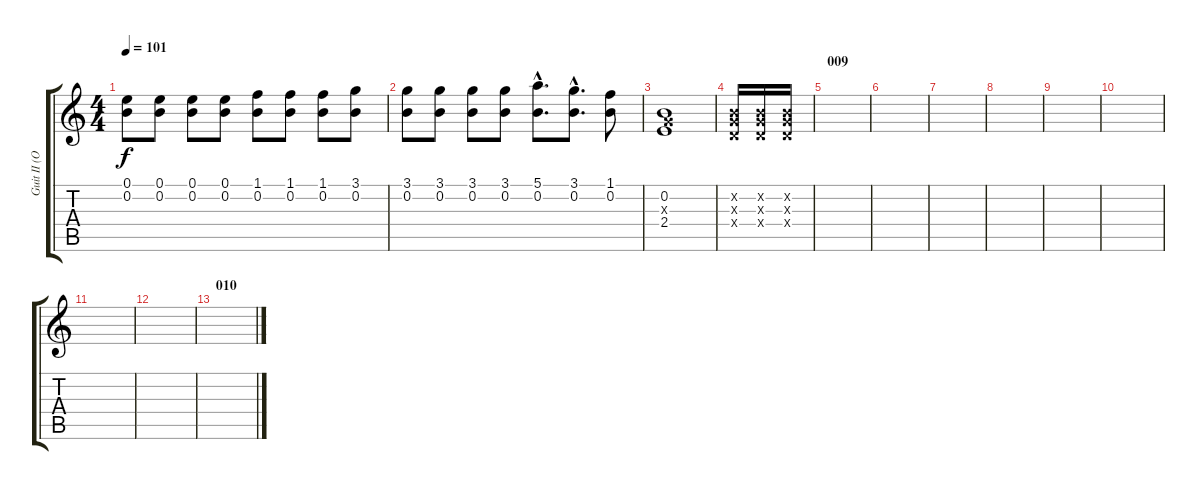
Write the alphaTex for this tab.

\track ("Guit II (Ovr)" "Guit II (O") {instrument overdrivenguitar}
\staff {score tabs}
\tuning (E4 B3 G3 D3 A2 E2) {hide}
\ts (4 4)
\tempo 101
\clef g2
\ks c
(0.1 0.2).8{dy f} (0.1 0.2).8 (0.1 0.2).8 (0.1 0.2).8 (1.1 0.2).8 (1.1 0.2).8 (1.1 0.2).8 (3.1 0.2).8 |
(3.1 0.2).8 (3.1 0.2).8 (3.1 0.2).8 (3.1 0.2).8 (5.1{hac} 0.2{hac}).8{d} (3.1{hac} 0.2{hac}).8{d} (1.1 0.2).8 |
(0.2 0.3{x} 2.4).1 |
(0.2{x} 0.3{x} 0.4{x}).16 (0.2{x} 0.3{x} 0.4{x}).16 (0.2{x} 0.3{x} 0.4{x}).16 |
\section ("" "009")
|
|
|
|
|
|
|
|
\section ("" "010")
